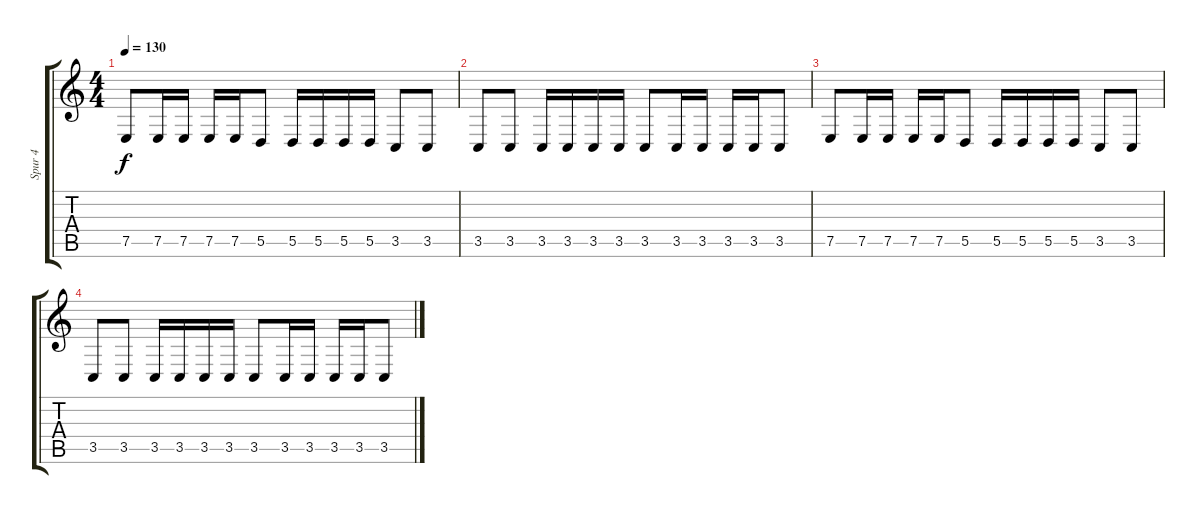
\track ("Spur 4" "Spur 4") {instrument stringensemble1}
\staff {score tabs}
\tuning (E4 B3 G3 D3 A2 E2) {hide}
\ts (4 4)
\tempo 130
\clef g2
\ks c
7.5.8{dy f} 7.5.16 7.5.16 7.5.16 7.5.16 5.5.8 5.5.16 5.5.16 5.5.16 5.5.16 3.5.8 3.5.8 |
3.5.8 3.5.8 3.5.16 3.5.16 3.5.16 3.5.16 3.5.8 3.5.16 3.5.16 3.5.16 3.5.16 3.5.8 |
7.5.8 7.5.16 7.5.16 7.5.16 7.5.16 5.5.8 5.5.16 5.5.16 5.5.16 5.5.16 3.5.8 3.5.8 |
3.5.8 3.5.8 3.5.16 3.5.16 3.5.16 3.5.16 3.5.8 3.5.16 3.5.16 3.5.16 3.5.16 3.5.8
